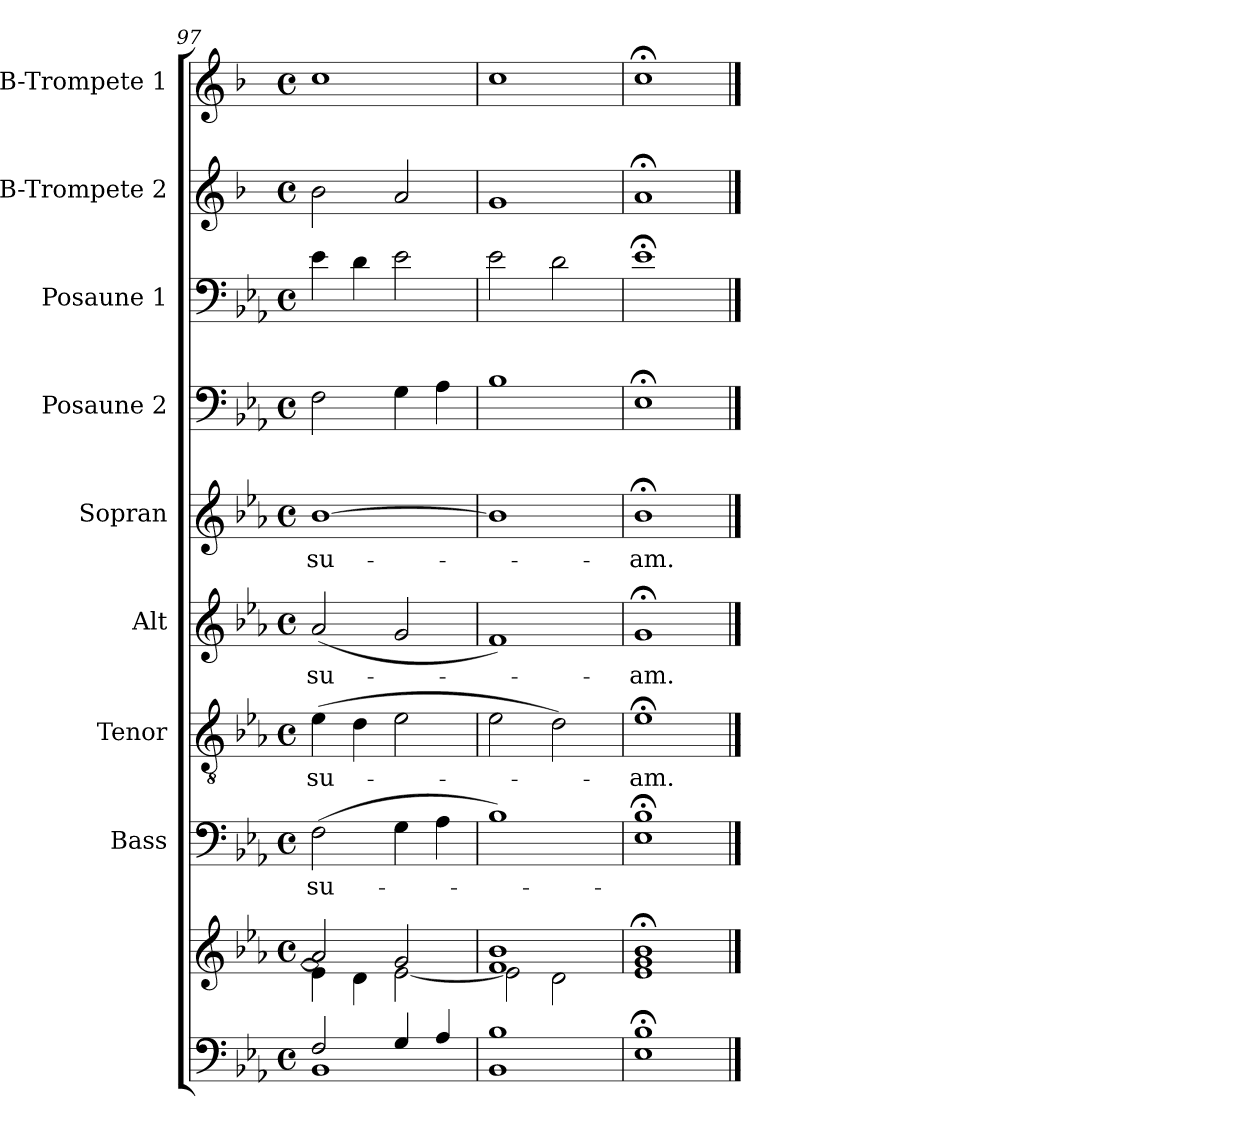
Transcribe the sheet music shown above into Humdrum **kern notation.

**kern	**kern	**kern	**text	**kern	**text	**kern	**text	**kern	**text	**kern	**kern	**kern	**kern
*part9	*part9	*part8	*part8	*part7	*part7	*part6	*part6	*part5	*part5	*part4	*part3	*part2	*part1
*staff10	*staff9	*staff8	*staff8	*staff7	*staff7	*staff6	*staff6	*staff5	*staff5	*staff4	*staff3	*staff2	*staff1
*	*	*I"Bass	*	*I"Tenor	*	*I"Alt	*	*I"Sopran	*	*I"Posaune 2	*I"Posaune 1	*I"B-Trompete 2	*I"B-Trompete 1
*	*	*I'B.	*	*I'T.	*	*I'A.	*	*I'S.	*	*I'Pos. 2	*I'Pos. 1	*I'B Trp. 2	*I'B Trp. 1
*clefF4	*clefG2	*clefF4	*	*clefGv2	*	*clefG2	*	*clefG2	*	*clefF4	*clefF4	*clefG2	*clefG2
*	*	*	*	*	*	*	*	*	*	*	*	*ITrd1c2	*ITrd1c2
*k[b-e-a-]	*k[b-e-a-]	*k[b-e-a-]	*	*k[b-e-a-]	*	*k[b-e-a-]	*	*k[b-e-a-]	*	*k[b-e-a-]	*k[b-e-a-]	*k[b-e-a-]	*k[b-e-a-]
*E-:	*E-:	*E-:	*	*E-:	*	*E-:	*	*E-:	*	*E-:	*E-:	*E-:	*E-:
*M4/4	*M4/4	*M4/4	*	*M4/4	*	*M4/4	*	*M4/4	*	*M4/4	*M4/4	*M4/4	*M4/4
*met(c)	*met(c)	*met(c)	*	*met(c)	*	*met(c)	*	*met(c)	*	*met(c)	*met(c)	*met(c)	*met(c)
=97	=97	=97	=97	=97	=97	=97	=97	=97	=97	=97	=97	=97	=97
*^	*^	*	*	*	*	*	*	*	*	*	*	*	*
!	!	!	!	!	!LO:LY:b	!	!LO:LY:b	!	!LO:LY:b	!	!LO:LY:b	!	!	!	!
2F/	1BB-	2a-/]	4e-\]	(>2F\	su-	(>4e-\	su-	(<2a-/	su-	[1b-	su-	2F\	4e-\	2a-\	1b-
.	.	.	4d\	.	.	4d\	.	.	.	.	.	.	4d\	.	.
4G/	.	2g/	[<2e-\	4G\	.	2e-\	.	2g/	.	.	.	4G\	2e-\	2g/	.
4A-/	.	.	.	4A-\	.	.	.	.	.	.	.	4A-\	.	.	.
=98	=98	=98	=98	=98	=98	=98	=98	=98	=98	=98	=98	=98	=98	=98	=98
1B-	1BB-	1f 1b-	2e-\]	1B-)	.	2e-\	.	1f)	.	1b-]	.	1B-	2e-\	1f	1b-
.	.	.	2d\	.	.	2d\)	.	.	.	.	.	.	2d\	.	.
=99	=99	=99	=99	=99	=99	=99	=99	=99	=99	=99	=99	=99	=99	=99	=99
!	!	!	!	!	!	!	!LO:LY:b	!	!LO:LY:b	!	!LO:LY:b	!	!	!	!
1B-;	1E-	1g;< 1b-;<	1e-	1E-;< 1B-;<	.	1e-;<	-am.	1g;<	-am.	1b-;<	-am.	1E-;<	1e-;<	1g;<	1b-;<
*v	*v	*	*	*	*	*	*	*	*	*	*	*	*	*	*
*	*v	*v	*	*	*	*	*	*	*	*	*	*	*	*
==	==	==	==	==	==	==	==	==	==	==	==	==	==
*-	*-	*-	*-	*-	*-	*-	*-	*-	*-	*-	*-	*-	*-
